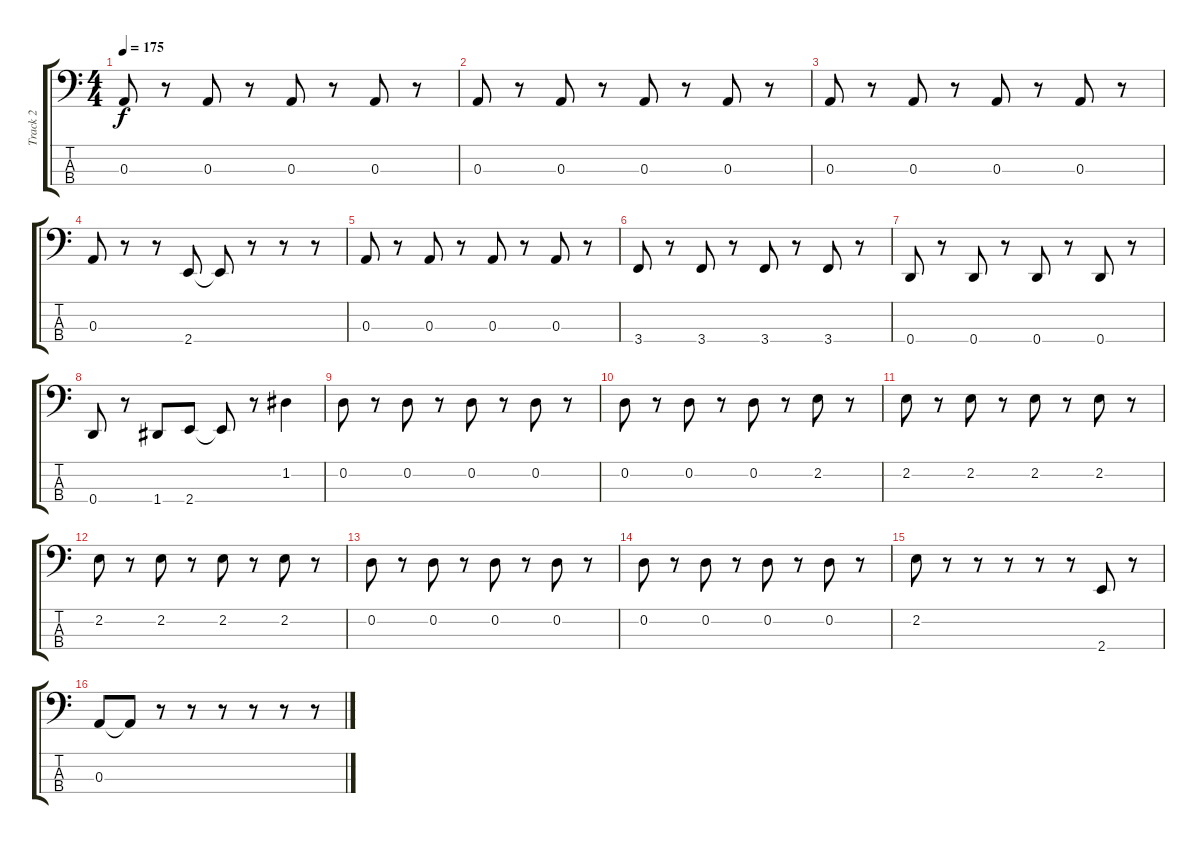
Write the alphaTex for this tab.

\track ("Track 2" "Track 2") {instrument electricbassfinger}
\staff {score tabs}
\tuning (G2 D2 A1 D1) {hide}
\ts (4 4)
\tempo 175
\clef f4
\ks c
0.3.8{dy f} r.8 0.3.8 r.8 0.3.8 r.8 0.3.8 r.8 |
0.3.8 r.8 0.3.8 r.8 0.3.8 r.8 0.3.8 r.8 |
0.3.8 r.8 0.3.8 r.8 0.3.8 r.8 0.3.8 r.8 |
0.3.8 r.8 r.8 2.4.8 2.4{t}.8 r.8 r.8 r.8 |
0.3.8 r.8 0.3.8 r.8 0.3.8 r.8 0.3.8 r.8 |
3.4.8 r.8 3.4.8 r.8 3.4.8 r.8 3.4.8 r.8 |
0.4.8 r.8 0.4.8 r.8 0.4.8 r.8 0.4.8 r.8 |
0.4.8 r.8 1.4.8 2.4.8 2.4{t}.8 r.8 1.2.4 |
0.2.8 r.8 0.2.8 r.8 0.2.8 r.8 0.2.8 r.8 |
0.2.8 r.8 0.2.8 r.8 0.2.8 r.8 2.2.8 r.8 |
2.2.8 r.8 2.2.8 r.8 2.2.8 r.8 2.2.8 r.8 |
2.2.8 r.8 2.2.8 r.8 2.2.8 r.8 2.2.8 r.8 |
0.2.8 r.8 0.2.8 r.8 0.2.8 r.8 0.2.8 r.8 |
0.2.8 r.8 0.2.8 r.8 0.2.8 r.8 0.2.8 r.8 |
2.2.8 r.8 r.8 r.8 r.8 r.8 2.4.8 r.8 |
0.3.8 0.3{t}.8 r.8 r.8 r.8 r.8 r.8 r.8
